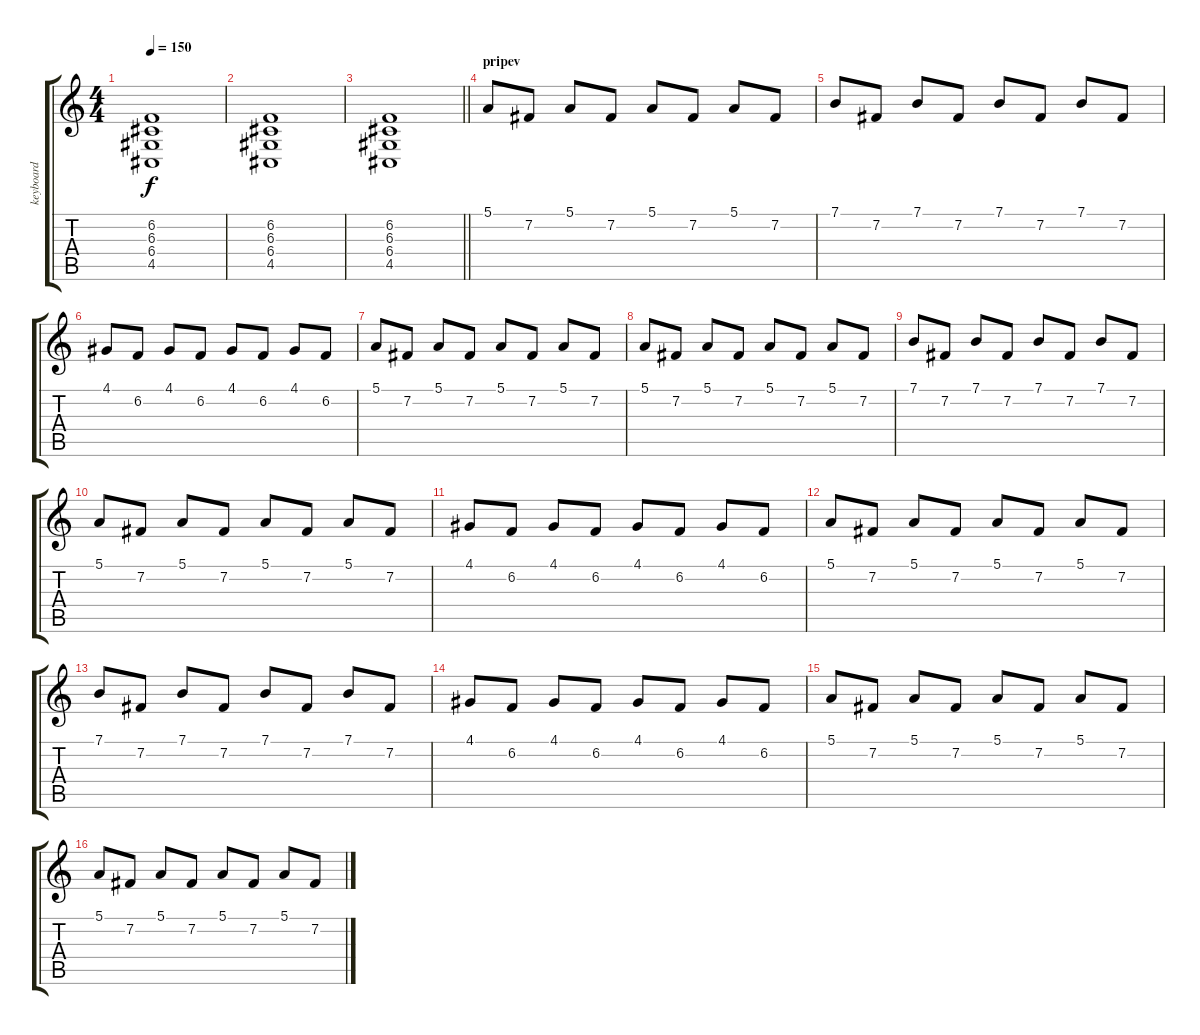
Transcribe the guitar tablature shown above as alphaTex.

\track ("keyboard" "keyboard") {instrument honkytonkpiano}
\staff {score tabs}
\tuning (E4 B3 G3 D3 A2 E2) {hide}
\ts (4 4)
\tempo 150
\clef g2
\ks c
(6.2 6.3 6.4 4.5).1{dy f} |
(6.2 6.3 6.4 4.5).1 |
\barLineRight lightlight
(6.2 6.3 6.4 4.5).1 |
\section ("" "pripev")
5.1.8 7.2.8 5.1.8 7.2.8 5.1.8 7.2.8 5.1.8 7.2.8 |
7.1.8 7.2.8 7.1.8 7.2.8 7.1.8 7.2.8 7.1.8 7.2.8 |
4.1.8 6.2.8 4.1.8 6.2.8 4.1.8 6.2.8 4.1.8 6.2.8 |
5.1.8 7.2.8 5.1.8 7.2.8 5.1.8 7.2.8 5.1.8 7.2.8 |
5.1.8 7.2.8 5.1.8 7.2.8 5.1.8 7.2.8 5.1.8 7.2.8 |
7.1.8 7.2.8 7.1.8 7.2.8 7.1.8 7.2.8 7.1.8 7.2.8 |
5.1.8 7.2.8 5.1.8 7.2.8 5.1.8 7.2.8 5.1.8 7.2.8 |
4.1.8 6.2.8 4.1.8 6.2.8 4.1.8 6.2.8 4.1.8 6.2.8 |
5.1.8 7.2.8 5.1.8 7.2.8 5.1.8 7.2.8 5.1.8 7.2.8 |
7.1.8 7.2.8 7.1.8 7.2.8 7.1.8 7.2.8 7.1.8 7.2.8 |
4.1.8 6.2.8 4.1.8 6.2.8 4.1.8 6.2.8 4.1.8 6.2.8 |
5.1.8 7.2.8 5.1.8 7.2.8 5.1.8 7.2.8 5.1.8 7.2.8 |
5.1.8 7.2.8 5.1.8 7.2.8 5.1.8 7.2.8 5.1.8 7.2.8
